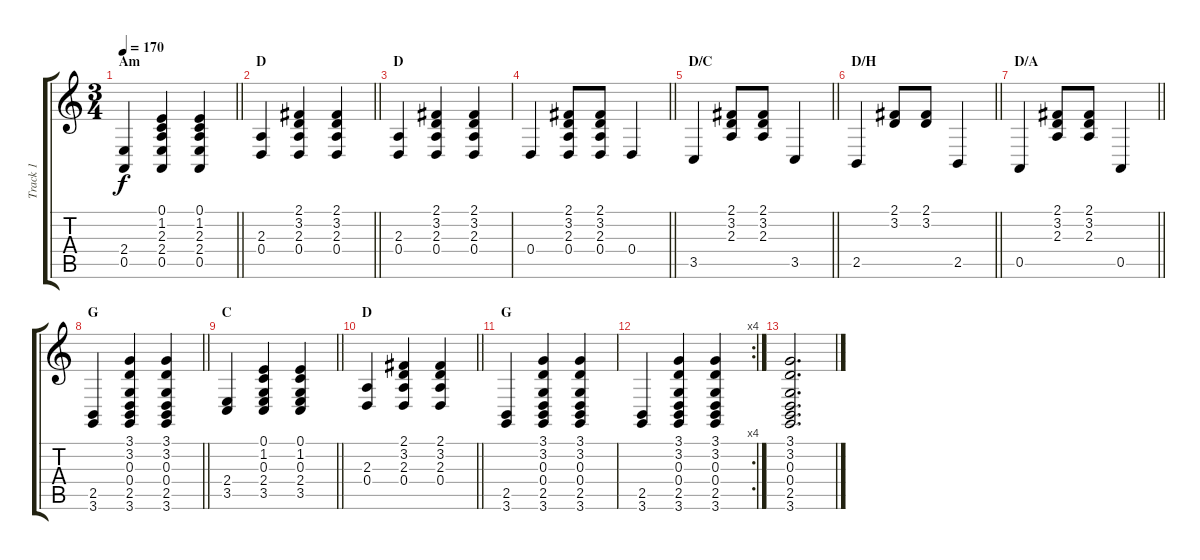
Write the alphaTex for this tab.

\track ("Track 1" "Track 1") {instrument acousticgrandpiano}
\staff {score tabs}
\tuning (E4 B3 G3 D3 A2 E2) {hide}
\ts (3 4)
\section ("" "Am")
\tempo 170
\clef g2
\barLineRight lightlight
\ks c
(2.4 0.5).4{dy f} (0.1 1.2 2.3 2.4 0.5).4 (0.1 1.2 2.3 2.4 0.5).4 |
\section ("" "D")
\barLineRight lightlight
(2.3 0.4).4 (2.1 3.2 2.3 0.4).4 (2.1 3.2 2.3 0.4).4 |
\section ("" "D")
(2.3 0.4).4 (2.1 3.2 2.3 0.4).4 (2.1 3.2 2.3 0.4).4 |
\barLineRight lightlight
0.4.4 (2.1 3.2 2.3 0.4).8 (2.1 3.2 2.3 0.4).8 0.4.4 |
\section ("" "D/C")
\barLineRight lightlight
3.5.4 (2.1 3.2 2.3).8 (2.1 3.2 2.3).8 3.5.4 |
\section ("" "D/H")
\barLineRight lightlight
2.5.4 (2.1 3.2).8 (2.1 3.2).8 2.5.4 |
\section ("" "D/A")
\barLineRight lightlight
0.5.4 (2.1 3.2 2.3).8 (2.1 3.2 2.3).8 0.5.4 |
\section ("" "G")
\barLineRight lightlight
(2.5 3.6).4 (3.1 3.2 0.3 0.4 2.5 3.6).4 (3.1 3.2 0.3 0.4 2.5 3.6).4 |
\section ("" "C")
\barLineRight lightlight
(2.4 3.5).4 (0.1 1.2 0.3 2.4 3.5).4 (0.1 1.2 0.3 2.4 3.5).4 |
\section ("" "D")
\barLineRight lightlight
(2.3 0.4).4 (2.1 3.2 2.3 0.4).4 (2.1 3.2 2.3 0.4).4 |
\section ("" "G")
(2.5 3.6).4 (3.1 3.2 0.3 0.4 2.5 3.6).4 (3.1 3.2 0.3 0.4 2.5 3.6).4 |
\rc 4
(2.5 3.6).4 (3.1 3.2 0.3 0.4 2.5 3.6).4 (3.1 3.2 0.3 0.4 2.5 3.6).4 |
(3.1 3.2 0.3 0.4 2.5 3.6).2{d}
